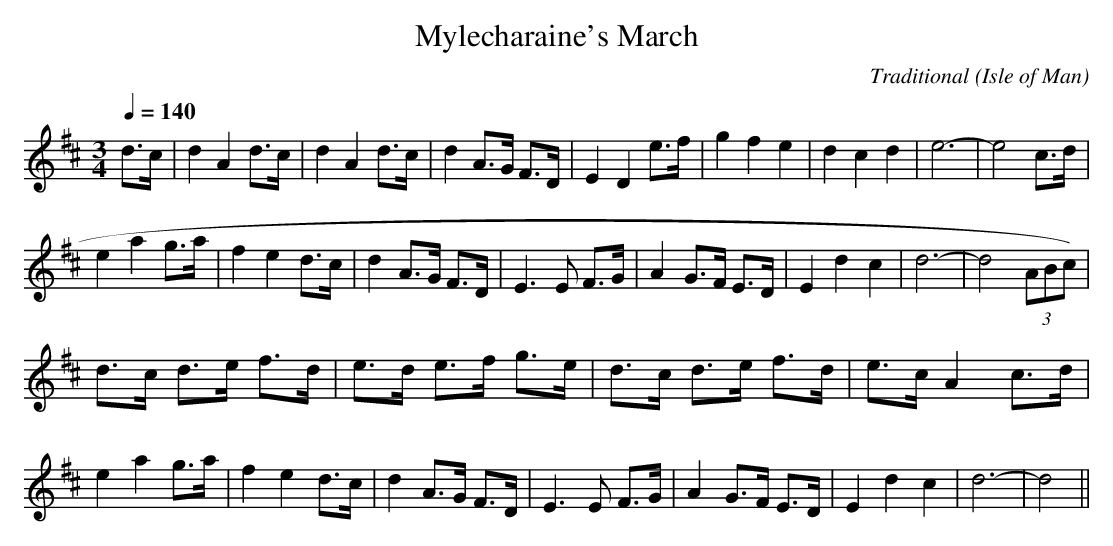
X:1
T:Mylecharaine's March
C:Traditional
O:Isle of Man
M:3/4
L:1/4
Q:140
K:D
d/>c/|d A d/>c/|d A d/>c/|d A/>G/ F/>D/|E D e/>f/|g f e|d c d|e3 -|e2 c/>d/|
e a g/>a/|f e d/>c/|d A/>G/ F/>D/|E>E F/>G/|A G/>F/ E/>D/|E d c|d3 -|d2 (3A/B/c/)|
d/>c/ d/>e/ f/>d/|e/>d/ e/>f/ g/>e/|d/>c/ d/>e/ f/>d/|e/>c/ A c/>d/|
e a g/>a/|f e d/>c/|d A/>G/ F/>D/|E>E F/>G/|A G/>F/ E/>D/|E d c|d3 -|d2||
